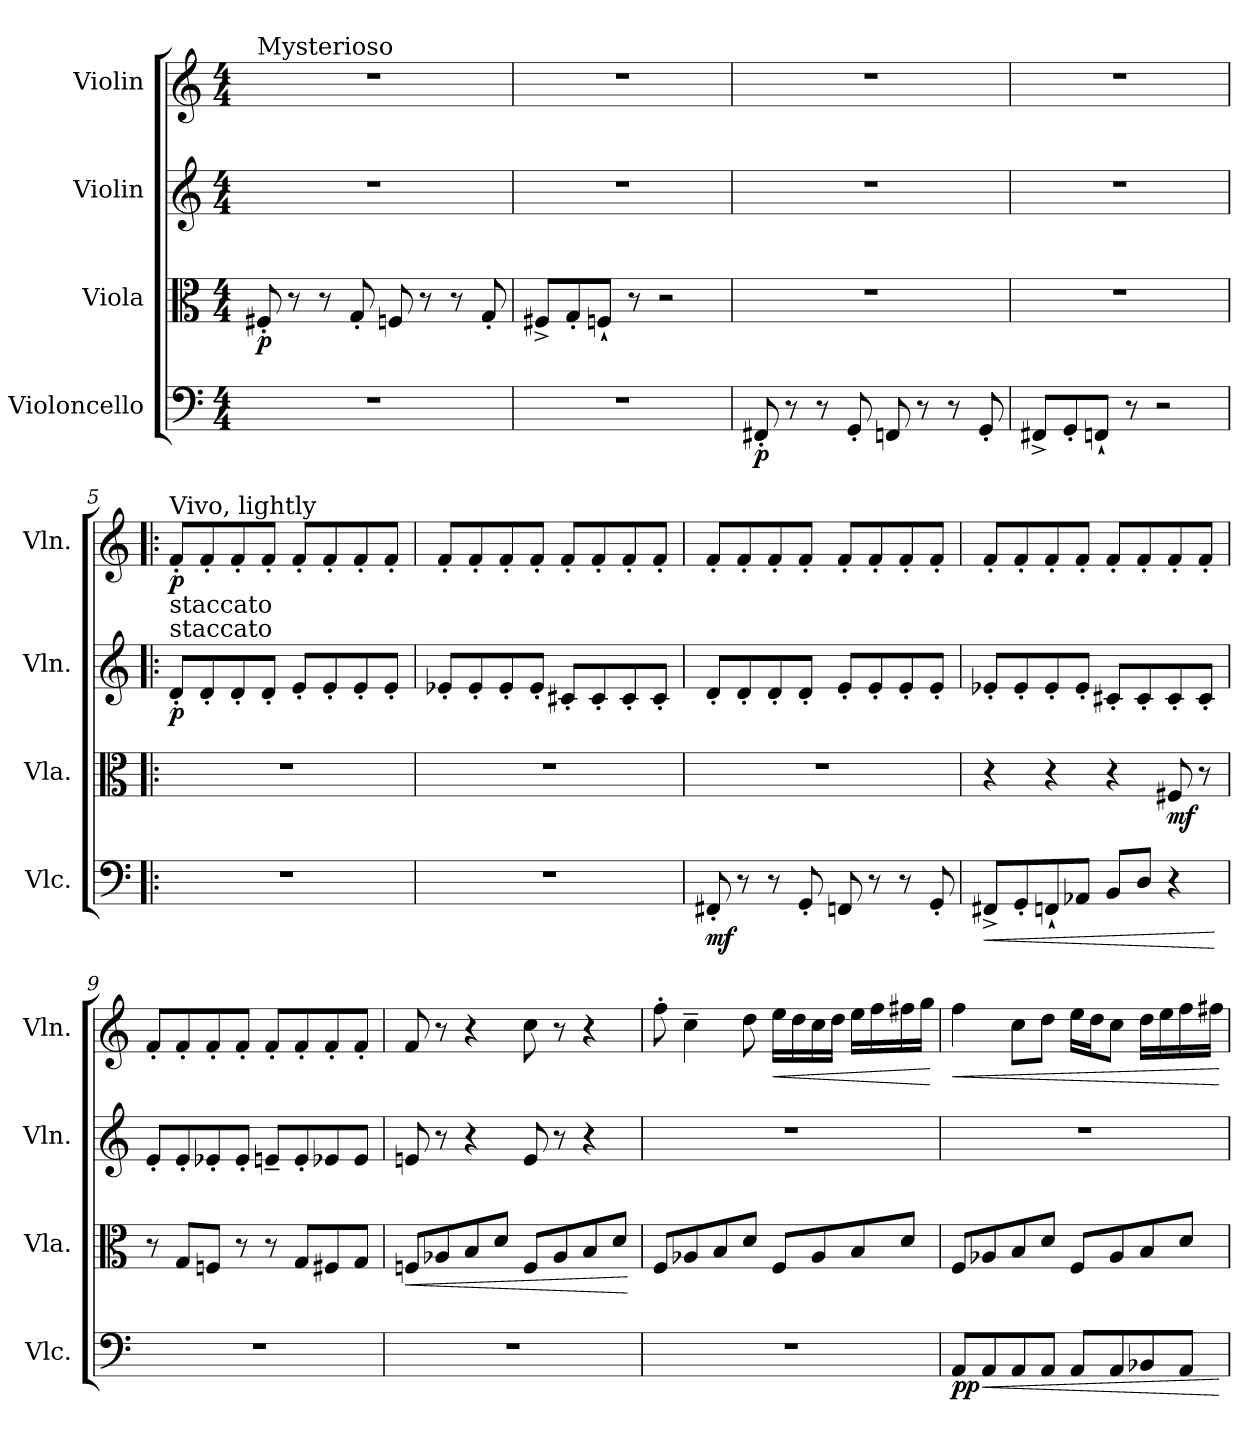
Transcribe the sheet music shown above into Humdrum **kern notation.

**kern	**dynam	**kern	**dynam	**kern	**dynam	**kern	**dynam
*part4	*part4	*part3	*part3	*part2	*part2	*part1	*part1
*staff4	*staff4	*staff3	*staff3	*staff2	*staff2	*staff1	*staff1
*I"Violoncello	*	*I"Viola	*	*I"Violin	*	*I"Violin	*
*I'Vlc.	*	*I'Vla.	*	*I'Vln.	*	*I'Vln.	*
*clefF4	*	*clefC3	*	*clefG2	*	*clefG2	*
*k[]	*	*k[]	*	*k[]	*	*k[]	*
*C:	*	*C:	*	*C:	*	*C:	*
*M4/4	*	*M4/4	*	*M4/4	*	*M4/4	*
=1	=1	=1	=1	=1	=1	=1	=1
!	!	!	!	!	!	!LO:TX:a:t=Mysterioso	!
!	!	!	!LO:DY:b	!	!	!	!
1r	.	8F#X'/	p	1r	.	1r	.
.	.	8r	.	.	.	.	.
.	.	8r	.	.	.	.	.
.	.	8G'/	.	.	.	.	.
.	.	8Fn/	.	.	.	.	.
.	.	8r	.	.	.	.	.
.	.	8r	.	.	.	.	.
.	.	8G'/	.	.	.	.	.
=2	=2	=2	=2	=2	=2	=2	=2
1r	.	8F#X^/L	.	1r	.	1r	.
.	.	8G'/	.	.	.	.	.
.	.	8Fn`/J	.	.	.	.	.
.	.	8r	.	.	.	.	.
.	.	2r	.	.	.	.	.
=3	=3	=3	=3	=3	=3	=3	=3
!	!LO:DY:b	!	!	!	!	!	!
8FF#X'/	p	1r	.	1r	.	1r	.
8r	.	.	.	.	.	.	.
8r	.	.	.	.	.	.	.
8GG'/	.	.	.	.	.	.	.
8FFn/	.	.	.	.	.	.	.
8r	.	.	.	.	.	.	.
8r	.	.	.	.	.	.	.
8GG'/	.	.	.	.	.	.	.
=4	=4	=4	=4	=4	=4	=4	=4
8FF#X^/L	.	1r	.	1r	.	1r	.
8GG'/	.	.	.	.	.	.	.
8FFn`/J	.	.	.	.	.	.	.
8r	.	.	.	.	.	.	.
2r	.	.	.	.	.	.	.
!!LO:LB:g=z
=5!|:	=5!|:	=5!|:	=5!|:	=5!|:	=5!|:	=5!|:	=5!|:
!	!	!	!	!	!	!LO:TX:b:t=staccato	!
!	!	!	!	!	!	!LO:TX:b:t=staccato	!
!	!	!	!	!	!	!LO:TX:a:t=Vivo, lightly	!
!	!	!	!	!	!LO:DY:b	!	!LO:DY:b
1r	.	1r	.	8d'/L	p	8f'/L	p
.	.	.	.	8d'/	.	8f'/	.
.	.	.	.	8d'/	.	8f'/	.
.	.	.	.	8d'/J	.	8f'/J	.
.	.	.	.	8e'/L	.	8f'/L	.
.	.	.	.	8e'/	.	8f'/	.
.	.	.	.	8e'/	.	8f'/	.
.	.	.	.	8e'/J	.	8f'/J	.
=6	=6	=6	=6	=6	=6	=6	=6
1r	.	1r	.	8e-X'/L	.	8f'/L	.
.	.	.	.	8e-'/	.	8f'/	.
.	.	.	.	8e-'/	.	8f'/	.
.	.	.	.	8e-'/J	.	8f'/J	.
.	.	.	.	8c#X'/L	.	8f'/L	.
.	.	.	.	8c#'/	.	8f'/	.
.	.	.	.	8c#'/	.	8f'/	.
.	.	.	.	8c#'/J	.	8f'/J	.
=7	=7	=7	=7	=7	=7	=7	=7
!	!LO:DY:b	!	!	!	!	!	!
8FF#X'/	mf	1r	.	8d'/L	.	8f'/L	.
8r	.	.	.	8d'/	.	8f'/	.
8r	.	.	.	8d'/	.	8f'/	.
8GG'/	.	.	.	8d'/J	.	8f'/J	.
8FFn/	.	.	.	8e'/L	.	8f'/L	.
8r	.	.	.	8e'/	.	8f'/	.
8r	.	.	.	8e'/	.	8f'/	.
8GG'/	.	.	.	8e'/J	.	8f'/J	.
=8	=8	=8	=8	=8	=8	=8	=8
!	!LO:HP:b	!	!	!	!	!	!
8FF#X^/L	<	4r	.	8e-X'/L	.	8f'/L	.
8GG'/	.	.	.	8e-'/	.	8f'/	.
8FFn`/	.	4r	.	8e-'/	.	8f'/	.
8AA-X/J	.	.	.	8e-'/J	.	8f'/J	.
8BB/L	.	4r	.	8c#X'/L	.	8f'/L	.
8D/J	.	.	.	8c#'/	.	8f'/	.
!	!	!	!LO:DY:b	!	!	!	!
4r	.	8F#X/	mf	8c#'/	.	8f'/	.
.	.	8r	.	8c#'/J	.	8f'/J	.
.	[	.	.	.	.	.	.
!!LO:PB:g=z
=9	=9	=9	=9	=9	=9	=9	=9
1r	.	8r	.	8e'/L	.	8f'/L	.
.	.	8G/L	.	8e'/	.	8f'/	.
.	.	8Fn/J	.	8e-X'/	.	8f'/	.
.	.	8r	.	8e-'/J	.	8f'/J	.
.	.	8r	.	8en~/L	.	8f'/L	.
.	.	8G/L	.	8e'/	.	8f'/	.
.	.	8F#X/	.	8e-X/	.	8f'/	.
.	.	8G/J	.	8e-/J	.	8f'/J	.
=10	=10	=10	=10	=10	=10	=10	=10
!	!	!	!LO:HP:b	!	!	!	!
1r	.	8Fn/L	<	8en/	.	8f/	.
.	.	8A-X/	.	8r	.	8r	.
.	.	8B/	.	4r	.	4r	.
.	.	8d/J	.	.	.	.	.
.	.	8F/L	.	8e/	.	8cc\	.
.	.	8A-/	.	8r	.	8r	.
.	.	8B/	.	4r	.	4r	.
.	.	8d/J	.	.	.	.	.
.	.	.	[	.	.	.	.
=11	=11	=11	=11	=11	=11	=11	=11
1r	.	8F/L	.	1r	.	8ff'\	.
.	.	8A-X/	.	.	.	4cc~\	.
.	.	8B/	.	.	.	.	.
.	.	8d/J	.	.	.	8dd\	.
!	!	!	!	!	!	!	!LO:HP:b
.	.	8F/L	.	.	.	16ee\LL	<
.	.	.	.	.	.	16dd\	.
.	.	8A-/	.	.	.	16cc\	.
.	.	.	.	.	.	16dd\JJ	.
.	.	8B/	.	.	.	16ee\LL	.
.	.	.	.	.	.	16ff\	.
.	.	8d/J	.	.	.	16ff#X\	.
.	.	.	.	.	.	16gg\JJ	.
.	.	.	.	.	.	.	[
!!LO:LB:g=z
=12	=12	=12	=12	=12	=12	=12	=12
!	!LO:HP:b	!	!	!	!	!	!LO:HP:b
!	!LO:DY:n=1:b	!	!	!	!	!	!
8AA/L	< pp	8F/L	.	1r	.	4ff\	<
8AA/	.	8A-X/	.	.	.	.	.
8AA/	.	8B/	.	.	.	8cc\L	.
8AA/J	.	8d/J	.	.	.	8dd\J	.
8AA/L	.	8F/L	.	.	.	16ee\LL	.
.	.	.	.	.	.	16dd\J	.
8AA/	.	8A-/	.	.	.	8cc\J	.
8BB-X/	.	8B/	.	.	.	16dd\LL	.
.	.	.	.	.	.	16ee\	.
8AA/J	.	8d/J	.	.	.	16ff\	.
.	.	.	.	.	.	16ff#X\JJ	.
.	[	.	.	.	.	.	[
=	=	=	=	=	=	=	=
*-	*-	*-	*-	*-	*-	*-	*-
